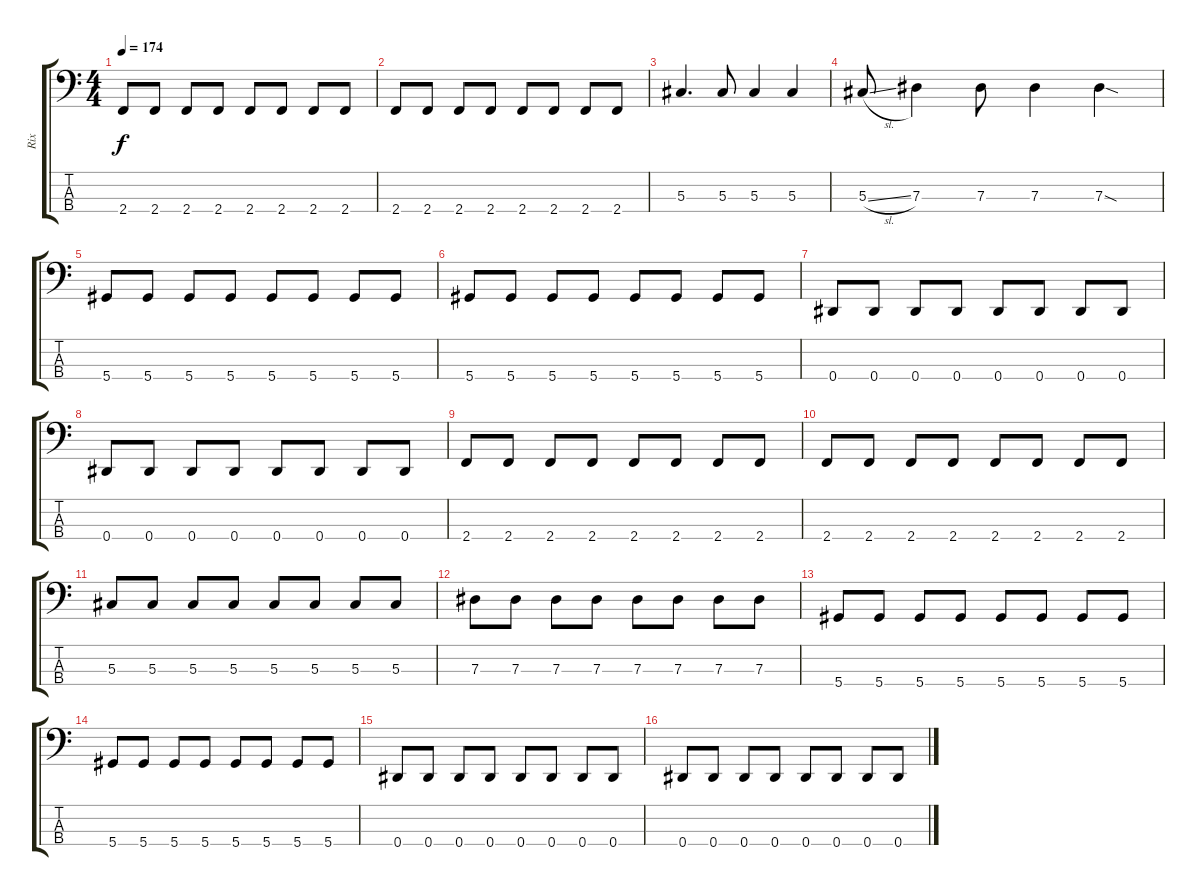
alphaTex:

\track ("Rix" "Rix") {instrument electricbasspick}
\staff {score tabs}
\tuning (Gb2 Db2 Ab1 Eb1) {hide}
\ts (4 4)
\tempo 174
\clef f4
\ks c
2.4.8{dy f} 2.4.8 2.4.8 2.4.8 2.4.8 2.4.8 2.4.8 2.4.8 |
2.4.8 2.4.8 2.4.8 2.4.8 2.4.8 2.4.8 2.4.8 2.4.8 |
5.3.4{d} 5.3.8 5.3.4 5.3.4 |
5.3{sl}.8 7.3.4 7.3.8 7.3.4 7.3{sod}.4 |
5.4.8 5.4.8 5.4.8 5.4.8 5.4.8 5.4.8 5.4.8 5.4.8 |
5.4.8 5.4.8 5.4.8 5.4.8 5.4.8 5.4.8 5.4.8 5.4.8 |
0.4.8 0.4.8 0.4.8 0.4.8 0.4.8 0.4.8 0.4.8 0.4.8 |
0.4.8 0.4.8 0.4.8 0.4.8 0.4.8 0.4.8 0.4.8 0.4.8 |
2.4.8 2.4.8 2.4.8 2.4.8 2.4.8 2.4.8 2.4.8 2.4.8 |
2.4.8 2.4.8 2.4.8 2.4.8 2.4.8 2.4.8 2.4.8 2.4.8 |
5.3.8 5.3.8 5.3.8 5.3.8 5.3.8 5.3.8 5.3.8 5.3.8 |
7.3.8 7.3.8 7.3.8 7.3.8 7.3.8 7.3.8 7.3.8 7.3.8 |
5.4.8 5.4.8 5.4.8 5.4.8 5.4.8 5.4.8 5.4.8 5.4.8 |
5.4.8 5.4.8 5.4.8 5.4.8 5.4.8 5.4.8 5.4.8 5.4.8 |
0.4.8 0.4.8 0.4.8 0.4.8 0.4.8 0.4.8 0.4.8 0.4.8 |
0.4.8 0.4.8 0.4.8 0.4.8 0.4.8 0.4.8 0.4.8 0.4.8
